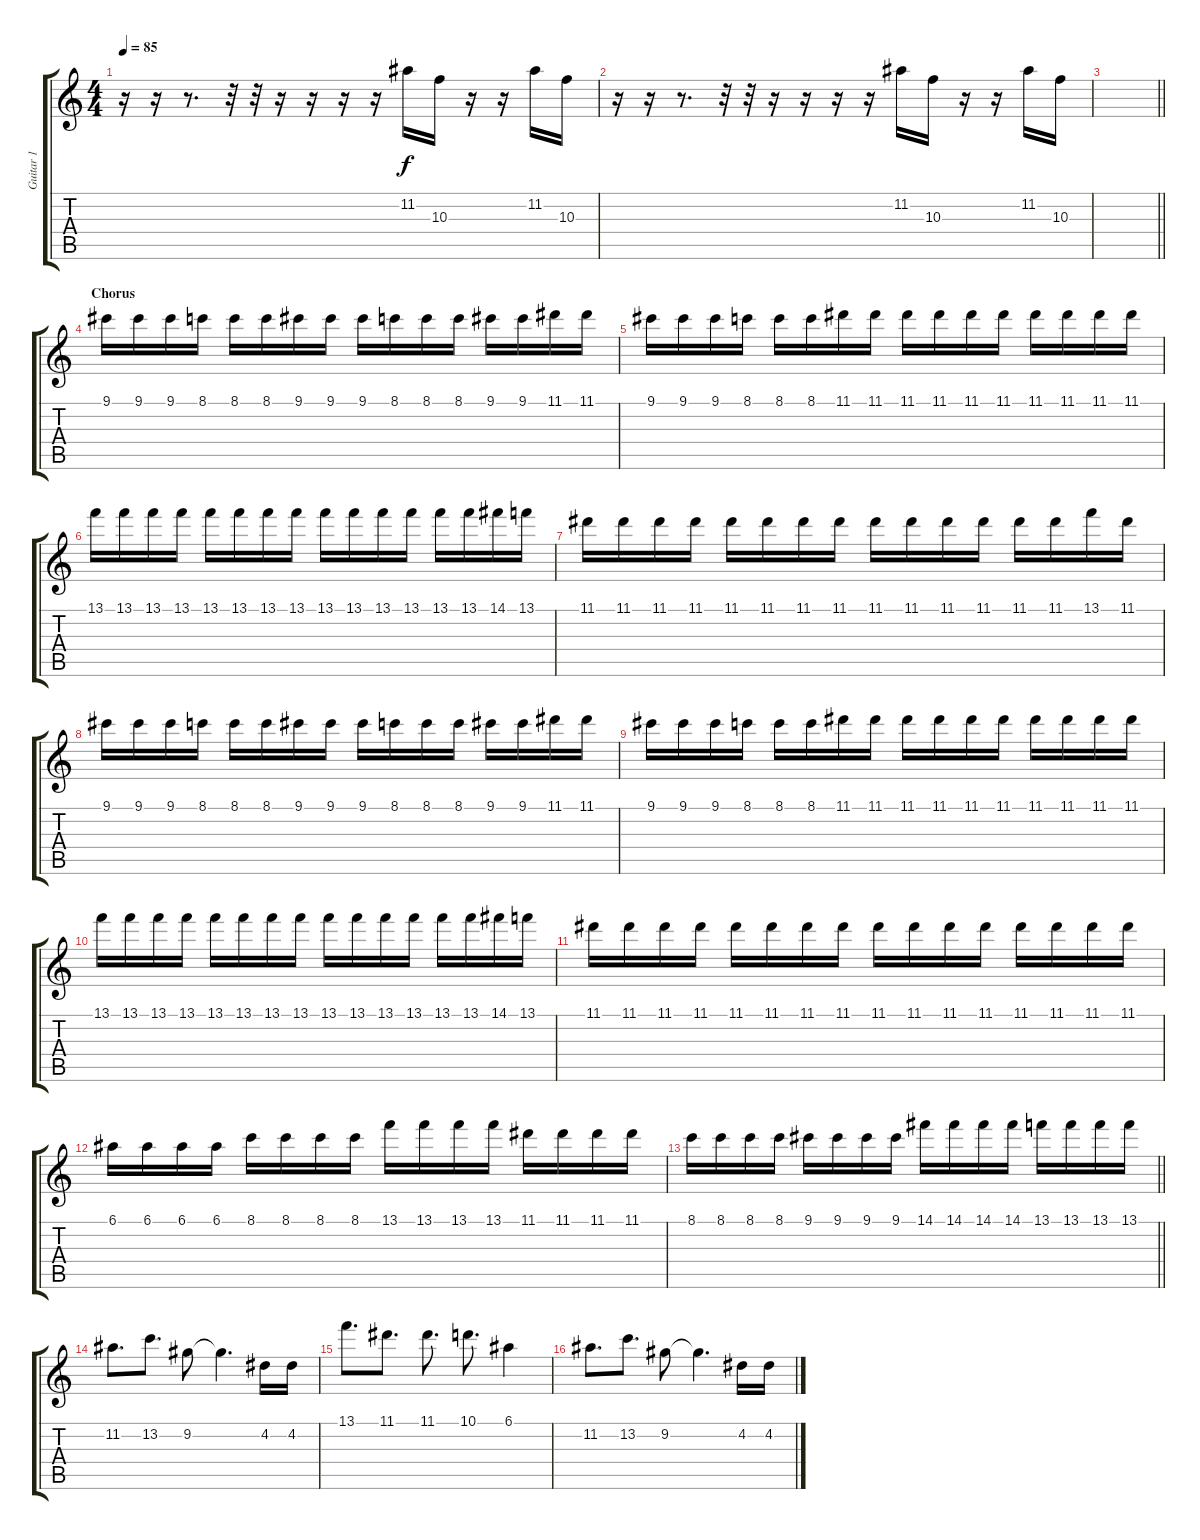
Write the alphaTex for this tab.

\track ("Guitar 1" "Guitar 1") {instrument electricguitarjazz}
\staff {score tabs}
\tuning (E4 B3 G3 D3 A2 E2) {hide}
\ts (4 4)
\tempo 85
\clef g2
\ks c
r.16{dy f} r.16 r.8{d} r.32 r.32 r.16 r.16 r.16 r.16 11.2.16 10.3.16 r.16 r.16 11.2.16 10.3.16 |
r.16 r.16 r.8{d} r.32 r.32 r.16 r.16 r.16 r.16 11.2.16 10.3.16 r.16 r.16 11.2.16 10.3.16 |
\barLineRight lightlight
|
\section ("" " Chorus")
9.1.16 9.1.16 9.1.16 8.1.16 8.1.16 8.1.16 9.1.16 9.1.16 9.1.16 8.1.16 8.1.16 8.1.16 9.1.16 9.1.16 11.1.16 11.1.16 |
9.1.16 9.1.16 9.1.16 8.1.16 8.1.16 8.1.16 11.1.16 11.1.16 11.1.16 11.1.16 11.1.16 11.1.16 11.1.16 11.1.16 11.1.16 11.1.16 |
13.1.16 13.1.16 13.1.16 13.1.16 13.1.16 13.1.16 13.1.16 13.1.16 13.1.16 13.1.16 13.1.16 13.1.16 13.1.16 13.1.16 14.1.16 13.1.16 |
11.1.16 11.1.16 11.1.16 11.1.16 11.1.16 11.1.16 11.1.16 11.1.16 11.1.16 11.1.16 11.1.16 11.1.16 11.1.16 11.1.16 13.1.16 11.1.16 |
9.1.16 9.1.16 9.1.16 8.1.16 8.1.16 8.1.16 9.1.16 9.1.16 9.1.16 8.1.16 8.1.16 8.1.16 9.1.16 9.1.16 11.1.16 11.1.16 |
9.1.16 9.1.16 9.1.16 8.1.16 8.1.16 8.1.16 11.1.16 11.1.16 11.1.16 11.1.16 11.1.16 11.1.16 11.1.16 11.1.16 11.1.16 11.1.16 |
13.1.16 13.1.16 13.1.16 13.1.16 13.1.16 13.1.16 13.1.16 13.1.16 13.1.16 13.1.16 13.1.16 13.1.16 13.1.16 13.1.16 14.1.16 13.1.16 |
11.1.16 11.1.16 11.1.16 11.1.16 11.1.16 11.1.16 11.1.16 11.1.16 11.1.16 11.1.16 11.1.16 11.1.16 11.1.16 11.1.16 11.1.16 11.1.16 |
6.1.16 6.1.16 6.1.16 6.1.16 8.1.16 8.1.16 8.1.16 8.1.16 13.1.16 13.1.16 13.1.16 13.1.16 11.1.16 11.1.16 11.1.16 11.1.16 |
\barLineRight lightlight
8.1.16 8.1.16 8.1.16 8.1.16 9.1.16 9.1.16 9.1.16 9.1.16 14.1.16 14.1.16 14.1.16 14.1.16 13.1.16 13.1.16 13.1.16 13.1.16 |
\section ("" " ")
11.2.8{d} 13.2.8{d} 9.2.8 9.2{t}.4{d} 4.2.16 4.2.16 |
13.1.8{d} 11.1.8{d} 11.1.8{d} 10.1.8{d} 6.1.4 |
11.2.8{d} 13.2.8{d} 9.2.8 9.2{t}.4{d} 4.2.16 4.2.16
